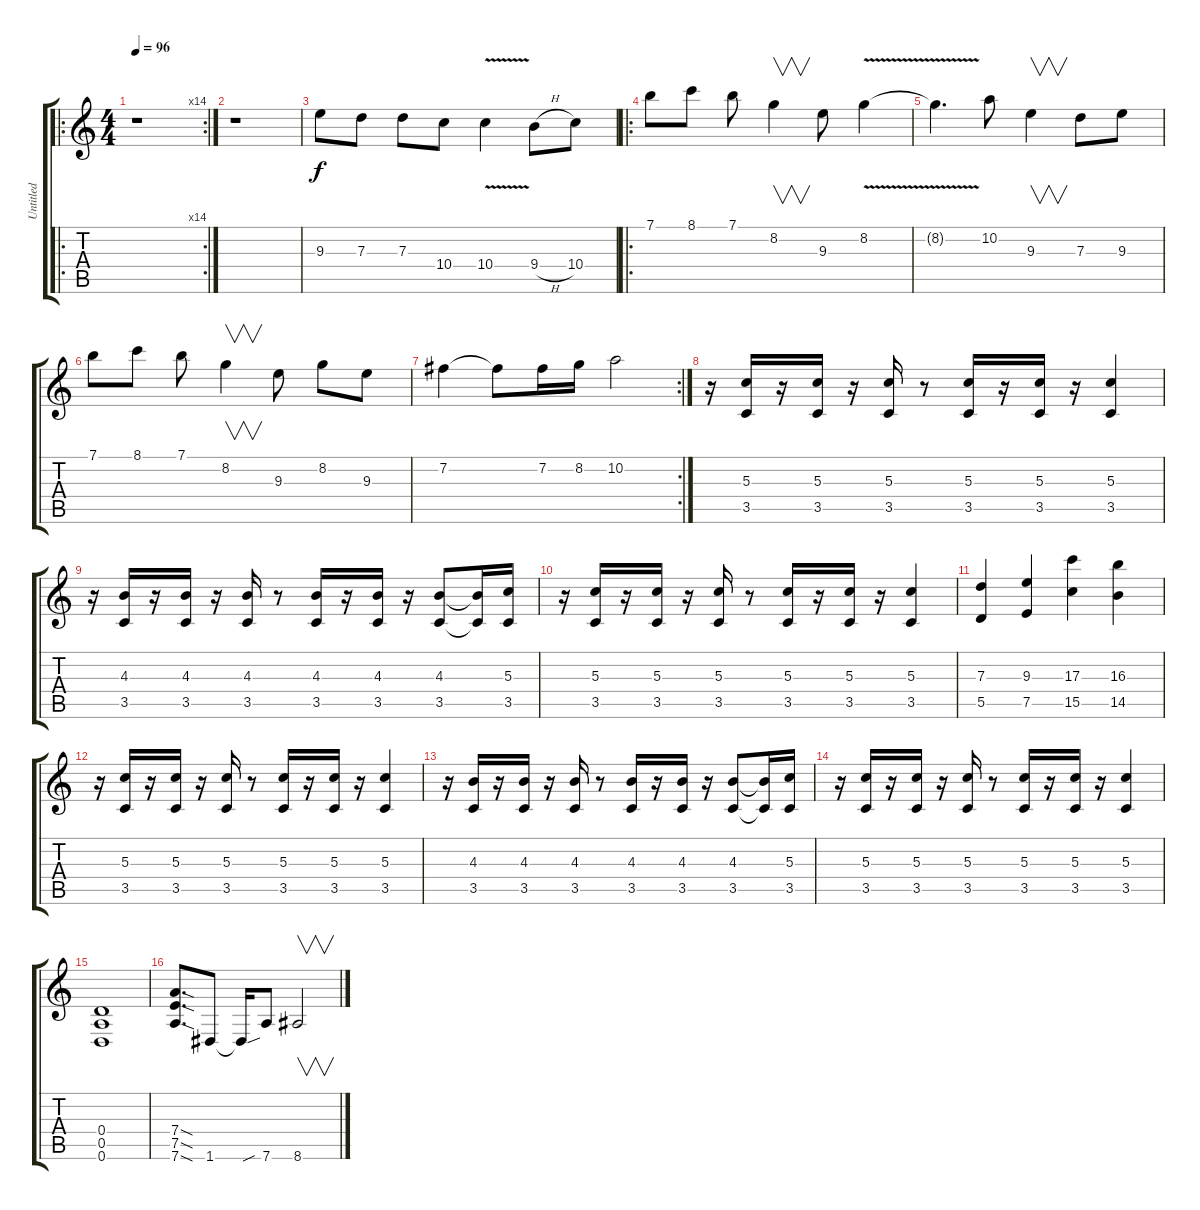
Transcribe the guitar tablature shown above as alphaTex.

\track ("Untitled" "Untitled") {instrument overdrivenguitar}
\staff {score tabs}
\tuning (E4 B3 G3 D3 A2 D2) {hide}
\ro
\rc 14
\ts (4 4)
\tempo 96
\clef g2
\ks c
r.1{dy f} |
r.1 |
9.3.8 7.3.8 7.3.8 10.4.8 10.4{v}.4 9.4{h}.8 10.4.8 |
\ro
7.1.8 8.1.8 7.1.8 8.2.4{v} 9.3.8 8.2{v}.4 |
8.2{t}.4{d} 10.2.8 9.3.4{v} 7.3.8 9.3.8 |
7.1.8 8.1.8 7.1.8 8.2.4{v} 9.3.8 8.2.8 9.3.8 |
\rc 2
7.2.4 7.2{t}.8 7.2.16 8.2.16 10.2.2 |
r.16 (5.3 3.5).16 r.16 (5.3 3.5).16 r.16 (5.3 3.5).16 r.8 (5.3 3.5).16 r.16 (5.3 3.5).16 r.16 (5.3 3.5).4 |
r.16 (4.3 3.5).16 r.16 (4.3 3.5).16 r.16 (4.3 3.5).16 r.8 (4.3 3.5).16 r.16 (4.3 3.5).16 r.16 (4.3 3.5).8 (4.3{t} 3.5{t}).16 (5.3 3.5).16 |
r.16 (5.3 3.5).16 r.16 (5.3 3.5).16 r.16 (5.3 3.5).16 r.8 (5.3 3.5).16 r.16 (5.3 3.5).16 r.16 (5.3 3.5).4 |
(7.3 5.5).4 (9.3 7.5).4 (17.3 15.5).4 (16.3 14.5).4 |
r.16 (5.3 3.5).16 r.16 (5.3 3.5).16 r.16 (5.3 3.5).16 r.8 (5.3 3.5).16 r.16 (5.3 3.5).16 r.16 (5.3 3.5).4 |
r.16 (4.3 3.5).16 r.16 (4.3 3.5).16 r.16 (4.3 3.5).16 r.8 (4.3 3.5).16 r.16 (4.3 3.5).16 r.16 (4.3 3.5).8 (4.3{t} 3.5{t}).16 (5.3 3.5).16 |
r.16 (5.3 3.5).16 r.16 (5.3 3.5).16 r.16 (5.3 3.5).16 r.8 (5.3 3.5).16 r.16 (5.3 3.5).16 r.16 (5.3 3.5).4 |
(0.4 0.5 0.6).1 |
(7.4{sod} 7.5{sod} 7.6{sod}).8{d} 1.6.8 1.6{sou t}.16 7.6.8 8.6.2{v}
